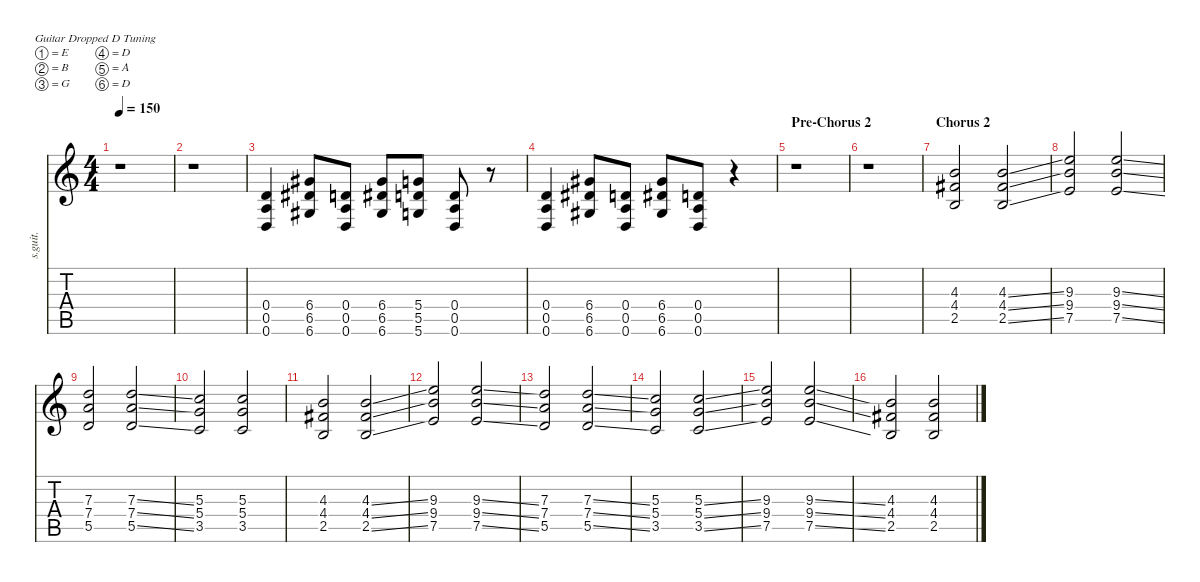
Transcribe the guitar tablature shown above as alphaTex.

\defaultSystemsLayout 4
\hideDynamics
\bracketExtendMode nobrackets
\track ("Richard Kruspe " "s.guit.") {instrument distortionguitar}
\staff {score tabs}
\tuning (E4 B3 G3 D3 A2 D2)
\ts (4 4)
\tempo 150
\clef g2
\ks c
r.1{dy f} |
r.1 |
(0.4 0.5 0.6).4{lyrics (0 "") lyrics (1 "") lyrics (2 "") lyrics (3 "") lyrics (4 "")} (6.4{acc #} 6.5{acc #} 6.6{acc #}).8{lyrics (0 "") lyrics (1 "") lyrics (2 "") lyrics (3 "") lyrics (4 "")} (0.4 0.5 0.6).8{lyrics (0 "") lyrics (1 "") lyrics (2 "") lyrics (3 "") lyrics (4 "")} (6.4{acc #} 6.5{acc #} 6.6{acc #}).8{lyrics (0 "") lyrics (1 "") lyrics (2 "") lyrics (3 "") lyrics (4 "")} (5.4 5.5 5.6).8{lyrics (0 "") lyrics (1 "") lyrics (2 "") lyrics (3 "") lyrics (4 "")} (0.4 0.5 0.6).8{lyrics (0 "") lyrics (1 "") lyrics (2 "") lyrics (3 "") lyrics (4 "")} r.8 |
(0.4 0.5 0.6).4{lyrics (0 "") lyrics (1 "") lyrics (2 "") lyrics (3 "") lyrics (4 "")} (6.4{acc #} 6.5{acc #} 6.6{acc #}).8{lyrics (0 "") lyrics (1 "") lyrics (2 "") lyrics (3 "") lyrics (4 "")} (0.4 0.5 0.6).8{lyrics (0 "") lyrics (1 "") lyrics (2 "") lyrics (3 "") lyrics (4 "")} (6.4{acc #} 6.5{acc #} 6.6{acc #}).8{lyrics (0 "") lyrics (1 "") lyrics (2 "") lyrics (3 "") lyrics (4 "")} (0.4 0.5 0.6).8{lyrics (0 "") lyrics (1 "") lyrics (2 "") lyrics (3 "") lyrics (4 "")} r.4 |
\section ("" "Pre-Chorus 2")
r.1 |
r.1 |
\section ("" "Chorus 2")
(4.3 4.4{acc #} 2.5).2{lyrics (0 "") lyrics (1 "") lyrics (2 "") lyrics (3 "") lyrics (4 "")} (4.3{ss} 4.4{ss acc #} 2.5{ss}).2{lyrics (0 "") lyrics (1 "") lyrics (2 "") lyrics (3 "") lyrics (4 "")} |
(9.3 9.4 7.5).2{lyrics (0 "") lyrics (1 "") lyrics (2 "") lyrics (3 "") lyrics (4 "")} (9.3{ss} 9.4{ss} 7.5{ss}).2{lyrics (0 "") lyrics (1 "") lyrics (2 "") lyrics (3 "") lyrics (4 "")} |
(7.3 7.4 5.5).2{lyrics (0 "") lyrics (1 "") lyrics (2 "") lyrics (3 "") lyrics (4 "")} (7.3{ss} 7.4{ss} 5.5{ss}).2{lyrics (0 "") lyrics (1 "") lyrics (2 "") lyrics (3 "") lyrics (4 "")} |
(5.3 5.4 3.5).2{lyrics (0 "") lyrics (1 "") lyrics (2 "") lyrics (3 "") lyrics (4 "")} (5.3 5.4 3.5).2{lyrics (0 "") lyrics (1 "") lyrics (2 "") lyrics (3 "") lyrics (4 "")} |
(4.3 4.4{acc #} 2.5).2{lyrics (0 "") lyrics (1 "") lyrics (2 "") lyrics (3 "") lyrics (4 "")} (4.3{ss} 4.4{ss acc #} 2.5{ss}).2{lyrics (0 "") lyrics (1 "") lyrics (2 "") lyrics (3 "") lyrics (4 "")} |
(9.3 9.4 7.5).2{lyrics (0 "") lyrics (1 "") lyrics (2 "") lyrics (3 "") lyrics (4 "")} (9.3{ss} 9.4{ss} 7.5{ss}).2{lyrics (0 "") lyrics (1 "") lyrics (2 "") lyrics (3 "") lyrics (4 "")} |
(7.3 7.4 5.5).2{lyrics (0 "") lyrics (1 "") lyrics (2 "") lyrics (3 "") lyrics (4 "")} (7.3{ss} 7.4{ss} 5.5{ss}).2{lyrics (0 "") lyrics (1 "") lyrics (2 "") lyrics (3 "") lyrics (4 "")} |
(5.3 5.4 3.5).2{lyrics (0 "") lyrics (1 "") lyrics (2 "") lyrics (3 "") lyrics (4 "")} (5.3{ss} 5.4{ss} 3.5{ss}).2{lyrics (0 "") lyrics (1 "") lyrics (2 "") lyrics (3 "") lyrics (4 "")} |
(9.3 9.4 7.5).2{lyrics (0 "") lyrics (1 "") lyrics (2 "") lyrics (3 "") lyrics (4 "")} (9.3{ss} 9.4{ss} 7.5{ss}).2{lyrics (0 "") lyrics (1 "") lyrics (2 "") lyrics (3 "") lyrics (4 "")} |
(4.3 4.4{acc #} 2.5).2{lyrics (0 "") lyrics (1 "") lyrics (2 "") lyrics (3 "") lyrics (4 "")} (4.3{ss} 4.4{ss acc #} 2.5{ss}).2{lyrics (0 "") lyrics (1 "") lyrics (2 "") lyrics (3 "") lyrics (4 "")}
